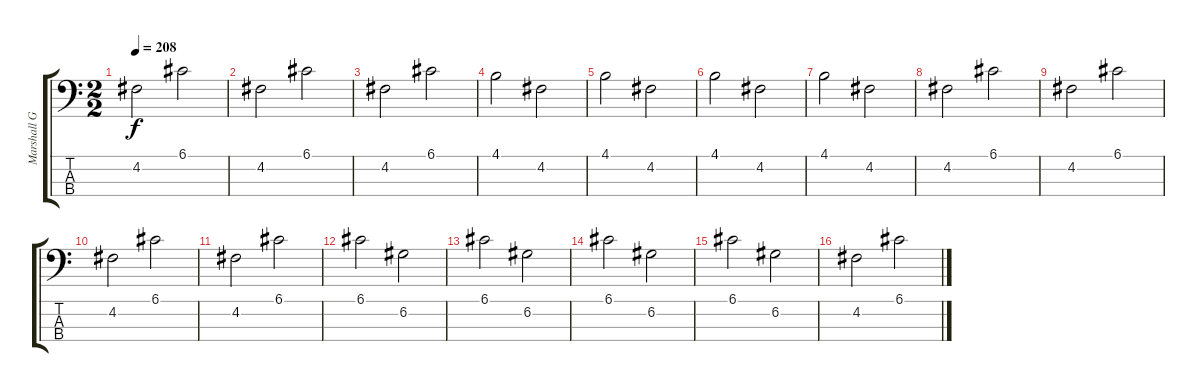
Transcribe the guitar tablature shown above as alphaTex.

\track ("Marshall Grant" "Marshall G") {instrument electricbassfinger}
\staff {score tabs}
\tuning (G2 D2 A1 E1) {hide}
\ts (2 2)
\tempo 208
\clef f4
\ks c
4.2.2{dy f} 6.1.2 |
4.2.2 6.1.2 |
4.2.2 6.1.2 |
4.1.2 4.2.2 |
4.1.2 4.2.2 |
4.1.2 4.2.2 |
4.1.2 4.2.2 |
4.2.2 6.1.2 |
4.2.2 6.1.2 |
4.2.2 6.1.2 |
4.2.2 6.1.2 |
6.1.2 6.2.2 |
6.1.2 6.2.2 |
6.1.2 6.2.2 |
6.1.2 6.2.2 |
4.2.2 6.1.2
